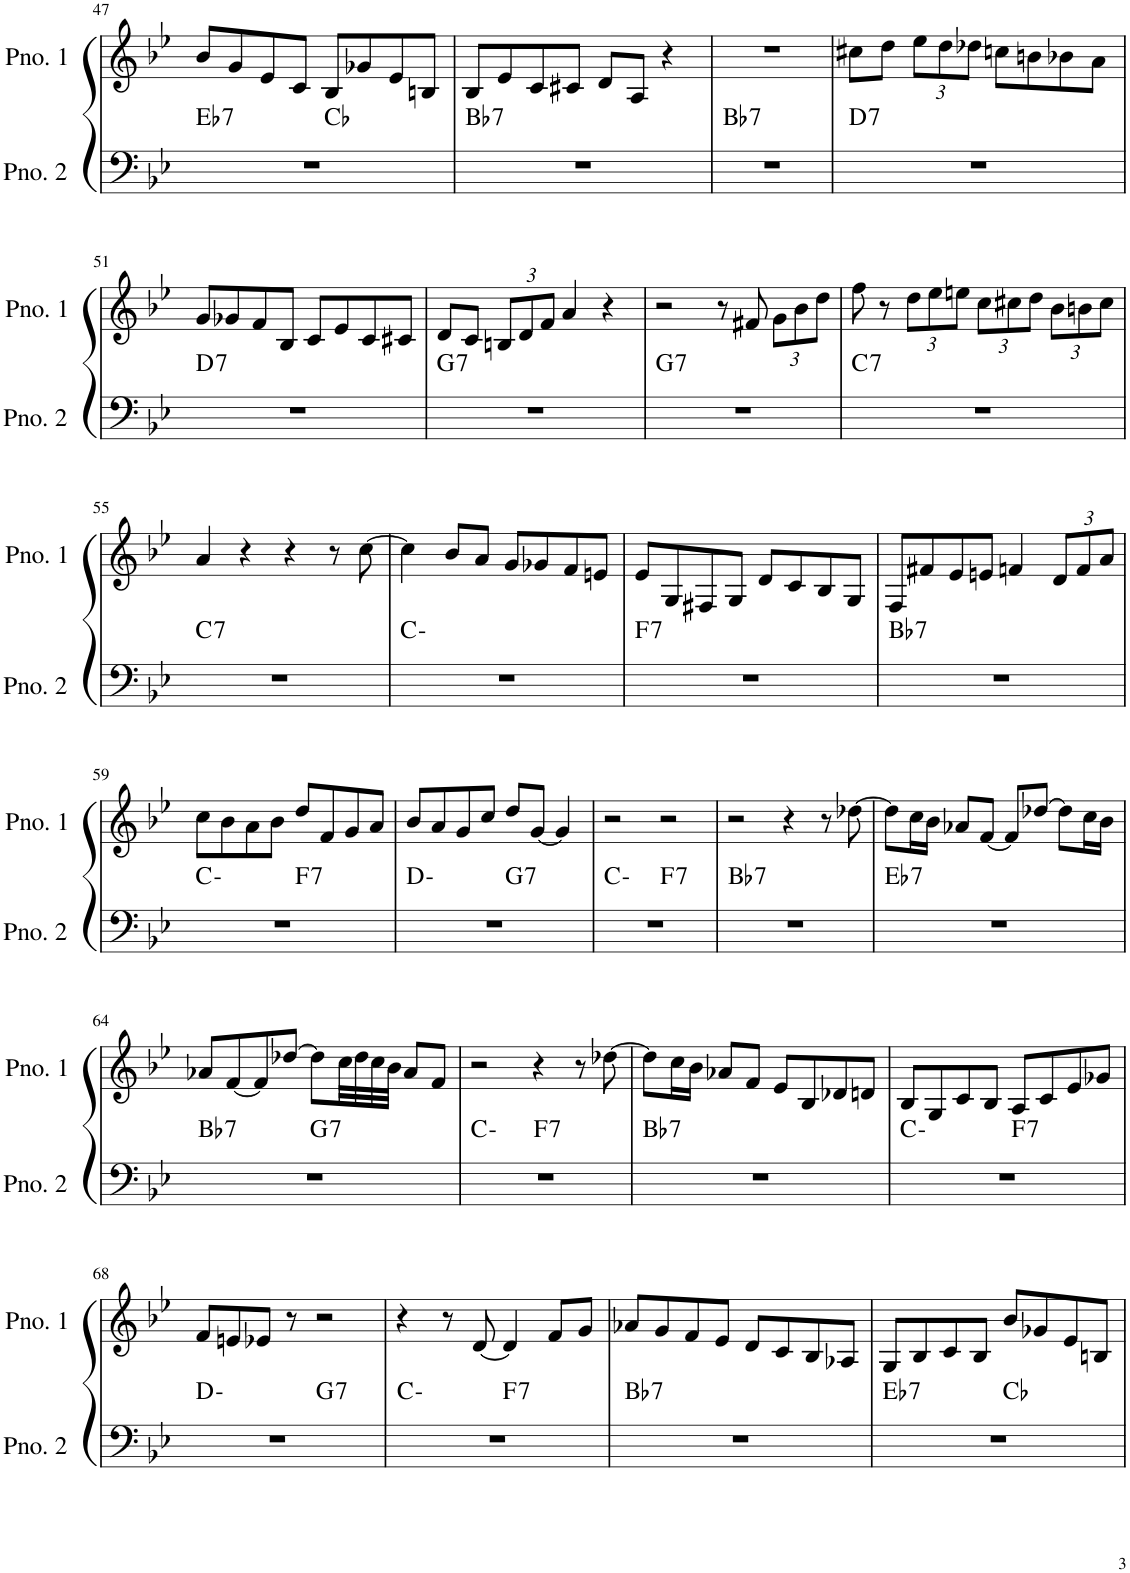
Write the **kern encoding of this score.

**kern	**harte	**kern
*part2	*part2	*part1
*staff2	*	*staff1
*I"ピアノ 2	*	*I"ピアノ 1
!!LO:PB:g=z
*clefF4	*	*clefG2
*k[b-e-]	*	*k[b-e-]
*M4/4	*	*M4/4
=47	=47	=47
!	!LO:H:kt=7	!
*^	*	*
1r	2ryy	Eb:7	8b-/L
.	.	.	8g/
.	.	.	8e-/
.	.	.	8c/J
.	2ryy	Cb:maj	8B-/L
.	.	.	8g-X/
.	.	.	8e-/
.	.	.	8Bn/J
=48	=48	=48	=48
!	!	!LO:H:kt=7	!
*v	*v	*	*
1r	Bb:7	8B-/L
.	.	8e-/
.	.	8c/
.	.	8c#X/J
.	.	8d/L
.	.	8A/J
.	.	4r
=49	=49	=49
!	!LO:H:kt=7	!
1r	Bb:7	1r
=50	=50	=50
!	!LO:H:kt=7	!
1r	D:7	8cc#X\L
.	.	8dd\J
*	*	*Xbrackettup
.	.	12ee-\L
.	.	12dd\
.	.	12dd-X\J
.	.	8ccn\L
.	.	8bn\
.	.	8b-X\
.	.	8a\J
!!LO:LB:g=z
=51	=51	=51
!	!LO:H:kt=7	!
1r	D:7	8g/L
.	.	8g-X/
.	.	8f/
.	.	8B-/J
.	.	8c/L
.	.	8e-/
.	.	8c/
.	.	8c#X/J
=52	=52	=52
!	!LO:H:kt=7	!
1r	G:7	8d/L
.	.	8c/J
.	.	12Bn/L
.	.	12d/
.	.	12f/J
.	.	4a/
.	.	4r
=53	=53	=53
!	!LO:H:kt=7	!
1r	G:7	2r
.	.	8r
.	.	8f#X/
.	.	12g\L
.	.	12b-\
.	.	12dd\J
=54	=54	=54
!	!LO:H:kt=7	!
1r	C:7	8ff\
.	.	8r
.	.	12dd\L
.	.	12ee-\
.	.	12een\J
.	.	12cc\L
.	.	12cc#X\
.	.	12dd\J
.	.	12b-\L
.	.	12bn\
.	.	12cc#\J
!!LO:LB:g=z
=55	=55	=55
!	!LO:H:kt=7	!
1r	C:7	4a/
.	.	4r
.	.	4r
.	.	8r
.	.	[8cc\
=56	=56	=56
1r	C:min	4cc\]
.	.	8b-/L
.	.	8a/J
.	.	8g/L
.	.	8g-X/
.	.	8f/
.	.	8en/J
=57	=57	=57
!	!LO:H:kt=7	!
1r	F:7	8e-/L
.	.	8G/
.	.	8F#X/
.	.	8G/J
.	.	8d/L
.	.	8c/
.	.	8B-/
.	.	8G/J
=58	=58	=58
!	!LO:H:kt=7	!
1r	Bb:7	8F/L
.	.	8f#X/
.	.	8e-/
.	.	8en/J
.	.	4fn/
.	.	12d/L
.	.	12f/
.	.	12a/J
!!LO:LB:g=z
=59	=59	=59
*^	*	*
1r	2ryy	C:min	8cc\L
.	.	.	8b-\
.	.	.	8a\
.	.	.	8b-\J
!	!	!LO:H:kt=7	!
.	2ryy	F:7	8dd/L
.	.	.	8f/
.	.	.	8g/
.	.	.	8a/J
=60	=60	=60	=60
1r	2ryy	D:min	8b-/L
.	.	.	8a/
.	.	.	8g/
.	.	.	8cc/J
!	!	!LO:H:kt=7	!
.	2ryy	G:7	8dd/L
.	.	.	[8g/J
.	.	.	4g/]
=61	=61	=61	=61
1r	2ryy	C:min	2r
!	!	!LO:H:kt=7	!
.	2ryy	F:7	2r
=62	=62	=62	=62
!	!	!LO:H:kt=7	!
*v	*v	*	*
1r	Bb:7	2r
.	.	4r
.	.	8r
.	.	[8dd-X\
=63	=63	=63
!	!LO:H:kt=7	!
1r	Eb:7	8dd-\L]
.	.	16cc\L
.	.	16b-\JJ
.	.	8a-X/L
.	.	[8f/J
.	.	8f/L]
.	.	[8dd-X/J
.	.	8dd-\L]
.	.	16cc\L
.	.	16b-\JJ
!!LO:LB:g=z
=64	=64	=64
!	!LO:H:kt=7	!
*^	*	*
1r	2ryy	Bb:7	8a-X/L
.	.	.	[8f/
.	.	.	8f/]
.	.	.	[8dd-X/J
!	!	!LO:H:kt=7	!
.	2ryy	G:7	8dd-\L]
.	.	.	32cc\LL
.	.	.	32dd-\
.	.	.	32cc\
.	.	.	32b-\JJJ
.	.	.	8a-/L
.	.	.	8f/J
=65	=65	=65	=65
1r	2ryy	C:min	2r
!	!	!LO:H:kt=7	!
.	2ryy	F:7	4r
.	.	.	8r
.	.	.	[8dd-X\
=66	=66	=66	=66
!	!	!LO:H:kt=7	!
*v	*v	*	*
1r	Bb:7	8dd-\L]
.	.	16cc\L
.	.	16b-\JJ
.	.	8a-X/L
.	.	8f/J
.	.	8e-/L
.	.	8B-/
.	.	8d-X/
.	.	8dn/J
=67	=67	=67
*^	*	*
1r	2ryy	C:min	8B-/L
.	.	.	8G/
.	.	.	8c/
.	.	.	8B-/J
!	!	!LO:H:kt=7	!
.	2ryy	F:7	8A/L
.	.	.	8c/
.	.	.	8e-/
.	.	.	8g-X/J
!!LO:LB:g=z
=68	=68	=68	=68
1r	2ryy	D:min	8f/L
.	.	.	8en/
.	.	.	8e-X/J
.	.	.	8r
!	!	!LO:H:kt=7	!
.	2ryy	G:7	2r
=69	=69	=69	=69
1r	2ryy	C:min	4r
.	.	.	8r
.	.	.	[8d/
!	!	!LO:H:kt=7	!
.	2ryy	F:7	4d/]
.	.	.	8f/L
.	.	.	8g/J
=70	=70	=70	=70
!	!	!LO:H:kt=7	!
*v	*v	*	*
1r	Bb:7	8a-X/L
.	.	8g/
.	.	8f/
.	.	8e-/J
.	.	8d/L
.	.	8c/
.	.	8B-/
.	.	8A-X/J
=71	=71	=71
!	!LO:H:kt=7	!
*^	*	*
1r	2ryy	Eb:7	8G/L
.	.	.	8B-/
.	.	.	8c/
.	.	.	8B-/J
.	2ryy	Cb:maj	8b-/L
.	.	.	8g-X/
.	.	.	8e-/
.	.	.	8Bn/J
*v	*v	*	*
=	=	=
*-	*-	*-
